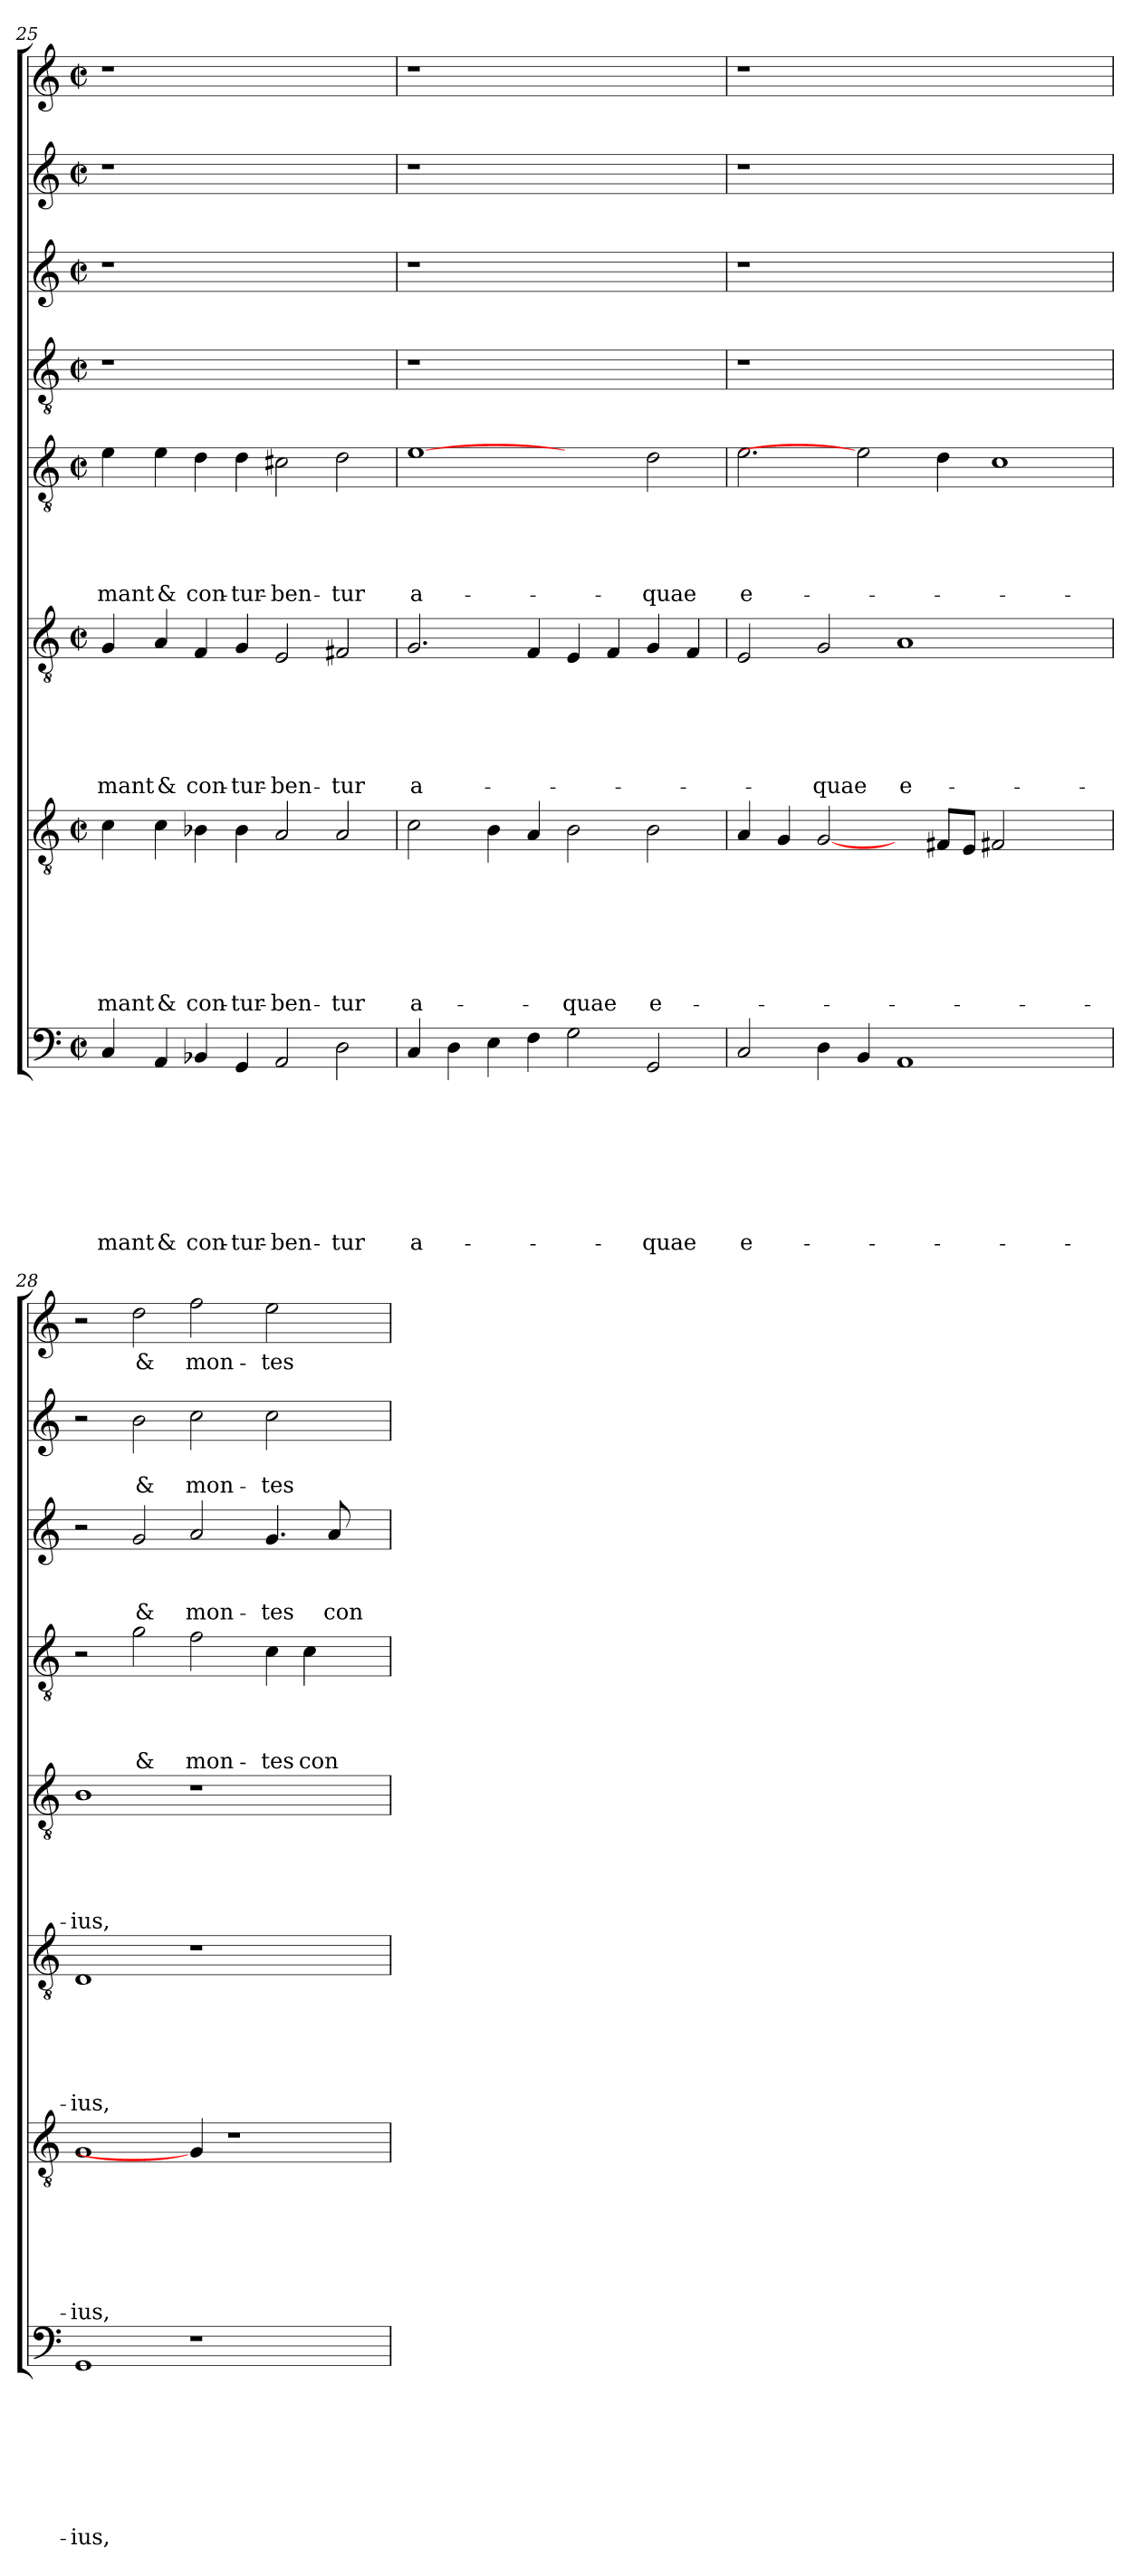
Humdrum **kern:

**kern	**text	**text	**text	**text	**text	**text	**text	**text	**kern	**text	**text	**text	**text	**text	**text	**text	**kern	**text	**text	**text	**text	**text	**text	**kern	**text	**text	**text	**text	**text	**kern	**text	**text	**text	**text	**kern	**text	**text	**text	**kern	**text	**text	**kern	**text
*part8	*part8	*part8	*part8	*part8	*part8	*part8	*part8	*part8	*part7	*part7	*part7	*part7	*part7	*part7	*part7	*part7	*part6	*part6	*part6	*part6	*part6	*part6	*part6	*part5	*part5	*part5	*part5	*part5	*part5	*part4	*part4	*part4	*part4	*part4	*part3	*part3	*part3	*part3	*part2	*part2	*part2	*part1	*part1
*staff8	*staff8	*staff8	*staff8	*staff8	*staff8	*staff8	*staff8	*staff8	*staff7	*staff7	*staff7	*staff7	*staff7	*staff7	*staff7	*staff7	*staff6	*staff6	*staff6	*staff6	*staff6	*staff6	*staff6	*staff5	*staff5	*staff5	*staff5	*staff5	*staff5	*staff4	*staff4	*staff4	*staff4	*staff4	*staff3	*staff3	*staff3	*staff3	*staff2	*staff2	*staff2	*staff1	*staff1
*clefF4	*	*	*	*	*	*	*	*	*clefGv2	*	*	*	*	*	*	*	*clefGv2	*	*	*	*	*	*	*clefGv2	*	*	*	*	*	*clefGv2	*	*	*	*	*clefG2	*	*	*	*clefG2	*	*	*clefG2	*
*k[]	*	*	*	*	*	*	*	*	*k[]	*	*	*	*	*	*	*	*k[]	*	*	*	*	*	*	*k[]	*	*	*	*	*	*k[]	*	*	*	*	*k[]	*	*	*	*k[]	*	*	*k[]	*
*C:	*	*	*	*	*	*	*	*	*C:	*	*	*	*	*	*	*	*C:	*	*	*	*	*	*	*C:	*	*	*	*	*	*C:	*	*	*	*	*C:	*	*	*	*C:	*	*	*C:	*
*M2/2	*	*	*	*	*	*	*	*	*M2/2	*	*	*	*	*	*	*	*M2/2	*	*	*	*	*	*	*M2/2	*	*	*	*	*	*M2/2	*	*	*	*	*M2/2	*	*	*	*M2/2	*	*	*M2/2	*
*met(c|)	*	*	*	*	*	*	*	*	*met(c|)	*	*	*	*	*	*	*	*met(c|)	*	*	*	*	*	*	*met(c|)	*	*	*	*	*	*met(c|)	*	*	*	*	*met(c|)	*	*	*	*met(c|)	*	*	*met(c|)	*
=25	=25	=25	=25	=25	=25	=25	=25	=25	=25	=25	=25	=25	=25	=25	=25	=25	=25	=25	=25	=25	=25	=25	=25	=25	=25	=25	=25	=25	=25	=25	=25	=25	=25	=25	=25	=25	=25	=25	=25	=25	=25	=25	=25
!	!	!	!	!	!	!	!	!LO:LY:b	!	!	!	!	!	!	!	!LO:LY:b	!	!	!	!	!	!	!LO:LY:b	!	!	!	!	!	!LO:LY:b	!	!	!	!	!	!	!	!	!	!	!	!	!	!
4C/	.	.	.	.	.	.	.	-mant	4c\	.	.	.	.	.	.	-mant	4G/	.	.	.	.	.	-mant	4e\	.	.	.	.	-mant	1r	.	.	.	.	1r	.	.	.	1r	.	.	1r	.
!	!	!	!	!	!	!	!	!LO:LY:b	!	!	!	!	!	!	!	!LO:LY:b	!	!	!	!	!	!	!LO:LY:b	!	!	!	!	!	!LO:LY:b	!	!	!	!	!	!	!	!	!	!	!	!	!	!
4AA/	.	.	.	.	.	.	.	&	4c\	.	.	.	.	.	.	&	4A/	.	.	.	.	.	&	4e\	.	.	.	.	&	.	.	.	.	.	.	.	.	.	.	.	.	.	.
!	!	!	!	!	!	!	!	!LO:LY:b	!	!	!	!	!	!	!	!LO:LY:b	!	!	!	!	!	!	!LO:LY:b	!	!	!	!	!	!LO:LY:b	!	!	!	!	!	!	!	!	!	!	!	!	!	!
4BB-X/	.	.	.	.	.	.	.	con-	4B-X\	.	.	.	.	.	.	con-	4F/	.	.	.	.	.	con-	4d\	.	.	.	.	con-	.	.	.	.	.	.	.	.	.	.	.	.	.	.
!	!	!	!	!	!	!	!	!LO:LY:b	!	!	!	!	!	!	!	!LO:LY:b	!	!	!	!	!	!	!LO:LY:b	!	!	!	!	!	!LO:LY:b	!	!	!	!	!	!	!	!	!	!	!	!	!	!
4GG/	.	.	.	.	.	.	.	-tur-	4B-\	.	.	.	.	.	.	-tur-	4G/	.	.	.	.	.	-tur-	4d\	.	.	.	.	-tur-	.	.	.	.	.	.	.	.	.	.	.	.	.	.
!	!	!	!	!	!	!	!	!LO:LY:b	!	!	!	!	!	!	!	!LO:LY:b	!	!	!	!	!	!	!LO:LY:b	!	!	!	!	!	!LO:LY:b	!	!	!	!	!	!	!	!	!	!	!	!	!	!
2AA/	.	.	.	.	.	.	.	-ben-	2A/	.	.	.	.	.	.	-ben-	2E/	.	.	.	.	.	-ben-	2c#X\	.	.	.	.	-ben-	1ryy	.	.	.	.	1ryy	.	.	.	1ryy	.	.	1ryy	.
!	!	!	!	!	!	!	!	!LO:LY:b	!	!	!	!	!	!	!	!LO:LY:b	!	!	!	!	!	!	!LO:LY:b	!	!	!	!	!	!LO:LY:b	!	!	!	!	!	!	!	!	!	!	!	!	!	!
2D\	.	.	.	.	.	.	.	-tur	2A/	.	.	.	.	.	.	-tur	2F#X/	.	.	.	.	.	-tur	2d\	.	.	.	.	-tur	.	.	.	.	.	.	.	.	.	.	.	.	.	.
!!LO:LB:g=z
=26	=26	=26	=26	=26	=26	=26	=26	=26	=26	=26	=26	=26	=26	=26	=26	=26	=26	=26	=26	=26	=26	=26	=26	=26	=26	=26	=26	=26	=26	=26	=26	=26	=26	=26	=26	=26	=26	=26	=26	=26	=26	=26	=26
!	!	!	!	!	!	!	!	!LO:LY:b	!	!	!	!	!	!	!	!LO:LY:b	!	!	!	!	!	!	!LO:LY:b	!	!	!	!	!	!LO:LY:b	!	!	!	!	!	!	!	!	!	!	!	!	!	!
4C/	.	.	.	.	.	.	.	a-	2c\	.	.	.	.	.	.	a-	2.G/	.	.	.	.	.	a-	[1e	.	.	.	.	a-	1r	.	.	.	.	1r	.	.	.	1r	.	.	1r	.
4D\	.	.	.	.	.	.	.	.	.	.	.	.	.	.	.	.	.	.	.	.	.	.	.	.	.	.	.	.	.	.	.	.	.	.	.	.	.	.	.	.	.	.	.
4E\	.	.	.	.	.	.	.	.	4B\	.	.	.	.	.	.	.	.	.	.	.	.	.	.	.	.	.	.	.	.	.	.	.	.	.	.	.	.	.	.	.	.	.	.
4F\	.	.	.	.	.	.	.	.	4A/	.	.	.	.	.	.	.	4F/	.	.	.	.	.	.	.	.	.	.	.	.	.	.	.	.	.	.	.	.	.	.	.	.	.	.
!	!	!	!	!	!	!	!	!	!	!	!	!	!	!	!	!LO:LY:b	!	!	!	!	!	!	!	!	!	!	!	!	!	!	!	!	!	!	!	!	!	!	!	!	!	!	!
2G\	.	.	.	.	.	.	.	.	2B\	.	.	.	.	.	.	-quae	4E/	.	.	.	.	.	.	2ryy	.	.	.	.	.	1ryy	.	.	.	.	1ryy	.	.	.	1ryy	.	.	1ryy	.
.	.	.	.	.	.	.	.	.	.	.	.	.	.	.	.	.	4F/	.	.	.	.	.	.	.	.	.	.	.	.	.	.	.	.	.	.	.	.	.	.	.	.	.	.
!	!	!	!	!	!	!	!	!LO:LY:b	!	!	!	!	!	!	!	!LO:LY:b	!	!	!	!	!	!	!	!	!	!	!	!	!LO:LY:b	!	!	!	!	!	!	!	!	!	!	!	!	!	!
2GG/	.	.	.	.	.	.	.	-quae	2B\	.	.	.	.	.	.	e-	4G/	.	.	.	.	.	.	2d\	.	.	.	.	-quae	.	.	.	.	.	.	.	.	.	.	.	.	.	.
.	.	.	.	.	.	.	.	.	.	.	.	.	.	.	.	.	4F/	.	.	.	.	.	.	.	.	.	.	.	.	.	.	.	.	.	.	.	.	.	.	.	.	.	.
=27	=27	=27	=27	=27	=27	=27	=27	=27	=27	=27	=27	=27	=27	=27	=27	=27	=27	=27	=27	=27	=27	=27	=27	=27	=27	=27	=27	=27	=27	=27	=27	=27	=27	=27	=27	=27	=27	=27	=27	=27	=27	=27	=27
!	!	!	!	!	!	!	!	!LO:LY:b	!	!	!	!	!	!	!	!	!	!	!	!	!	!	!	!	!	!	!	!	!LO:LY:b	!	!	!	!	!	!	!	!	!	!	!	!	!	!
2C/	.	.	.	.	.	.	.	e-	4A/	.	.	.	.	.	.	.	2E/	.	.	.	.	.	.	2.e\	.	.	.	.	e-	1r	.	.	.	.	1r	.	.	.	1r	.	.	1r	.
.	.	.	.	.	.	.	.	.	4G/	.	.	.	.	.	.	.	.	.	.	.	.	.	.	.	.	.	.	.	.	.	.	.	.	.	.	.	.	.	.	.	.	.	.
!	!	!	!	!	!	!	!	!	!	!	!	!	!	!	!	!	!	!	!	!	!	!	!LO:LY:b	!	!	!	!	!	!	!	!	!	!	!	!	!	!	!	!	!	!	!	!
4D\	.	.	.	.	.	.	.	.	[2G/	.	.	.	.	.	.	.	2G/	.	.	.	.	.	-quae	.	.	.	.	.	.	.	.	.	.	.	.	.	.	.	.	.	.	.	.
4BB/	.	.	.	.	.	.	.	.	.	.	.	.	.	.	.	.	.	.	.	.	.	.	.	2e]	.	.	.	.	.	.	.	.	.	.	.	.	.	.	.	.	.	.	.
!	!	!	!	!	!	!	!	!	!	!	!	!	!	!	!	!	!	!	!	!	!	!	!LO:LY:b	!	!	!	!	!	!	!	!	!	!	!	!	!	!	!	!	!	!	!	!
1AA	.	.	.	.	.	.	.	.	4ryy	.	.	.	.	.	.	.	1A	.	.	.	.	.	e-	.	.	.	.	.	.	1.ryy	.	.	.	.	1.ryy	.	.	.	1.ryy	.	.	1.ryy	.
.	.	.	.	.	.	.	.	.	8F#/L	.	.	.	.	.	.	.	.	.	.	.	.	.	.	4d\	.	.	.	.	.	.	.	.	.	.	.	.	.	.	.	.	.	.	.
.	.	.	.	.	.	.	.	.	8E/J	.	.	.	.	.	.	.	.	.	.	.	.	.	.	.	.	.	.	.	.	.	.	.	.	.	.	.	.	.	.	.	.	.	.
.	.	.	.	.	.	.	.	.	2F#X/	.	.	.	.	.	.	.	.	.	.	.	.	.	.	1c	.	.	.	.	.	.	.	.	.	.	.	.	.	.	.	.	.	.	.
2ryy	.	.	.	.	.	.	.	.	2ryy	.	.	.	.	.	.	.	2ryy	.	.	.	.	.	.	.	.	.	.	.	.	.	.	.	.	.	.	.	.	.	.	.	.	.	.
=28	=28	=28	=28	=28	=28	=28	=28	=28	=28	=28	=28	=28	=28	=28	=28	=28	=28	=28	=28	=28	=28	=28	=28	=28	=28	=28	=28	=28	=28	=28	=28	=28	=28	=28	=28	=28	=28	=28	=28	=28	=28	=28	=28
!	!	!	!	!	!	!	!	!LO:LY:b	!	!	!	!	!	!	!	!LO:LY:b	!	!	!	!	!	!	!LO:LY:b	!	!	!	!	!	!LO:LY:b	!	!	!	!	!	!	!	!	!	!	!	!	!	!
1GG	.	.	.	.	.	.	.	-ius,	1G	.	.	.	.	.	.	-ius,	1D	.	.	.	.	.	-ius,	1B	.	.	.	.	-ius,	2r	.	.	.	.	2r	.	.	.	2r	.	.	2r	.
!	!	!	!	!	!	!	!	!	!	!	!	!	!	!	!	!	!	!	!	!	!	!	!	!	!	!	!	!	!	!	!	!	!	!LO:LY:b	!	!	!	!LO:LY:b	!	!	!LO:LY:b	!	!LO:LY:b
.	.	.	.	.	.	.	.	.	.	.	.	.	.	.	.	.	.	.	.	.	.	.	.	.	.	.	.	.	.	2g\	.	.	.	&	2g/	.	.	&	2b\	.	&	2dd\	&
!	!	!	!	!	!	!	!	!	!	!	!	!	!	!	!	!	!	!	!	!	!	!	!	!	!	!	!	!	!	!	!	!	!	!LO:LY:b	!	!	!	!LO:LY:b	!	!	!LO:LY:b	!	!LO:LY:b
1r	.	.	.	.	.	.	.	.	4G/]	.	.	.	.	.	.	.	1r	.	.	.	.	.	.	1r	.	.	.	.	.	2f\	.	.	.	mon-	2a/	.	.	mon-	2cc\	.	mon-	2ff\	mon-
.	.	.	.	.	.	.	.	.	1r	.	.	.	.	.	.	.	.	.	.	.	.	.	.	.	.	.	.	.	.	.	.	.	.	.	.	.	.	.	.	.	.	.	.
!	!	!	!	!	!	!	!	!	!	!	!	!	!	!	!	!	!	!	!	!	!	!	!	!	!	!	!	!	!	!	!	!	!	!LO:LY:b	!	!	!	!LO:LY:b	!	!	!LO:LY:b	!	!LO:LY:b
.	.	.	.	.	.	.	.	.	.	.	.	.	.	.	.	.	.	.	.	.	.	.	.	.	.	.	.	.	.	4c\	.	.	.	-tes	4.g/	.	.	-tes	2cc\	.	-tes	2ee\	-tes
!	!	!	!	!	!	!	!	!	!	!	!	!	!	!	!	!	!	!	!	!	!	!	!	!	!	!	!	!	!	!	!	!	!	!LO:LY:b	!	!	!	!	!	!	!	!	!
.	.	.	.	.	.	.	.	.	.	.	.	.	.	.	.	.	.	.	.	.	.	.	.	.	.	.	.	.	.	4c\	.	.	.	con-	.	.	.	.	.	.	.	.	.
!	!	!	!	!	!	!	!	!	!	!	!	!	!	!	!	!	!	!	!	!	!	!	!	!	!	!	!	!	!	!	!	!	!	!	!	!	!	!LO:LY:b	!	!	!	!	!
.	.	.	.	.	.	.	.	.	.	.	.	.	.	.	.	.	.	.	.	.	.	.	.	.	.	.	.	.	.	.	.	.	.	.	8a/	.	.	con-	.	.	.	.	.
4ryy	.	.	.	.	.	.	.	.	.	.	.	.	.	.	.	.	4ryy	.	.	.	.	.	.	4ryy	.	.	.	.	.	4ryy	.	.	.	.	4ryy	.	.	.	4ryy	.	.	4ryy	.
=	=	=	=	=	=	=	=	=	=	=	=	=	=	=	=	=	=	=	=	=	=	=	=	=	=	=	=	=	=	=	=	=	=	=	=	=	=	=	=	=	=	=	=
*-	*-	*-	*-	*-	*-	*-	*-	*-	*-	*-	*-	*-	*-	*-	*-	*-	*-	*-	*-	*-	*-	*-	*-	*-	*-	*-	*-	*-	*-	*-	*-	*-	*-	*-	*-	*-	*-	*-	*-	*-	*-	*-	*-
